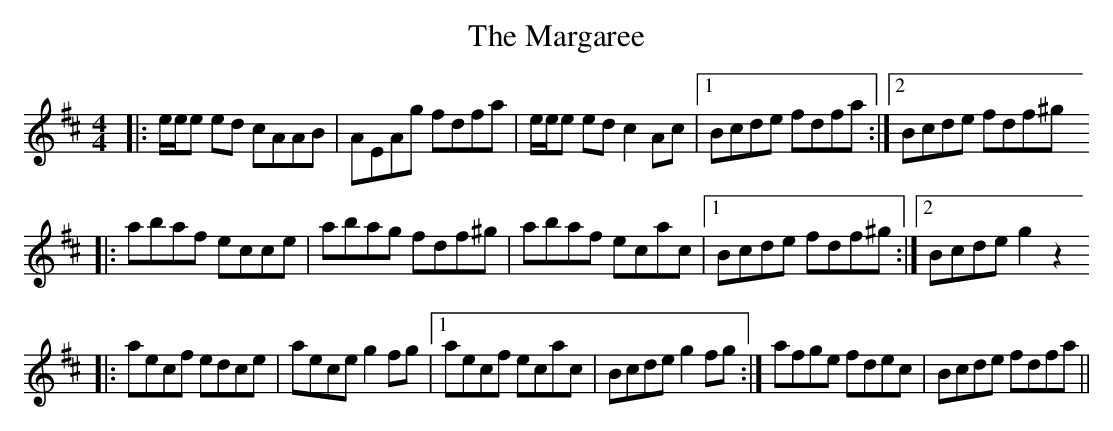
X:1
T: The Margaree
M: 4/4
L: 1/8
K: Dmaj
|:e/e/e ed cAAB|AEAg fdfa|e/e/e ed c2 Ac|1 Bcde fdfa:|2 Bcde fdf^g
|:abaf ecce|abag fdf^g|abaf ecac|1 Bcde fdf^g:|2 Bcde g2 z2
|:aecf edce|aece g2 fg|1 aecf ecac|Bcde g2 fg:|afge fdec|Bcde fdfa||
